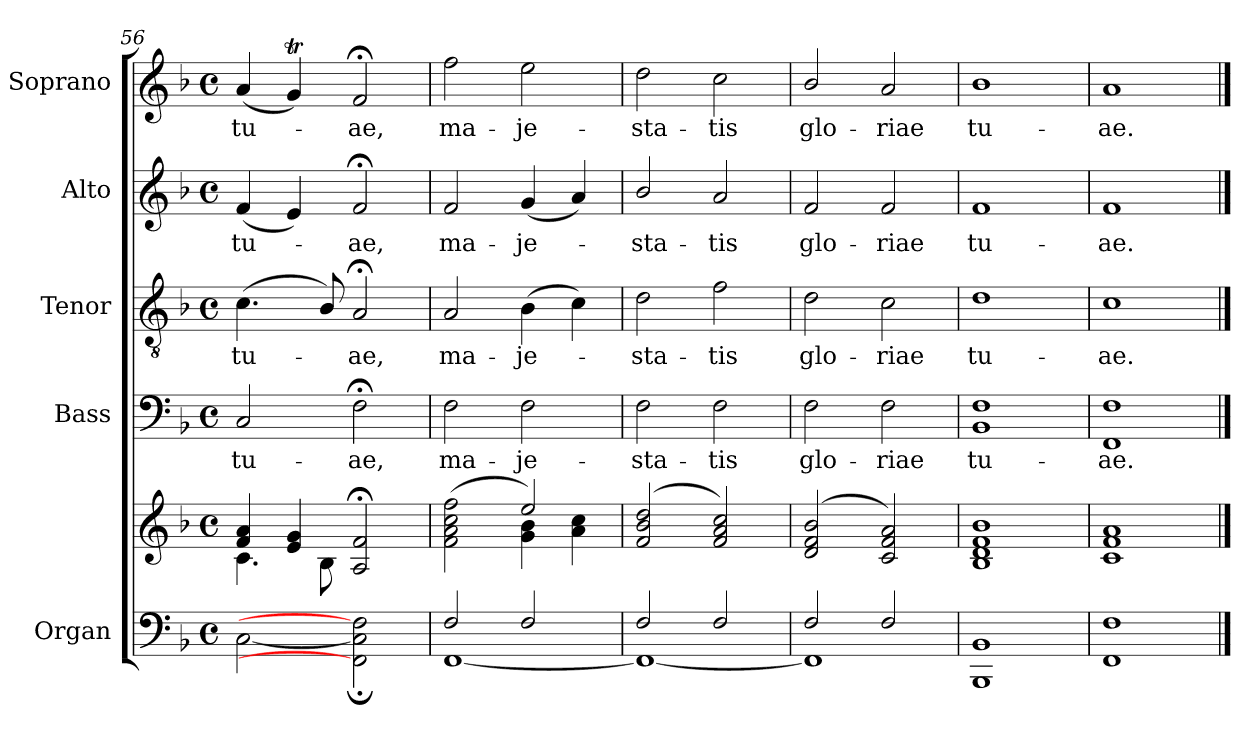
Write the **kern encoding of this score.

**kern	**kern	**kern	**text	**kern	**text	**kern	**text	**kern	**text
*part5	*part5	*part4	*part4	*part3	*part3	*part2	*part2	*part1	*part1
*staff6	*staff5	*staff4	*staff4	*staff3	*staff3	*staff2	*staff2	*staff1	*staff1
*I"Organ	*	*I"Bass	*	*I"Tenor	*	*I"Alto	*	*I"Soprano	*
*	*	*I'B	*	*I'T	*	*I'A	*	*I'S	*
*clefF4	*clefG2	*clefF4	*	*clefGv2	*	*clefG2	*	*clefG2	*
*k[b-]	*k[b-]	*k[b-]	*	*k[b-]	*	*k[b-]	*	*k[b-]	*
*F:	*F:	*F:	*	*F:	*	*F:	*	*F:	*
*M4/4	*M4/4	*M4/4	*	*M4/4	*	*M4/4	*	*M4/4	*
*met(c)	*met(c)	*met(c)	*	*met(c)	*	*met(c)	*	*met(c)	*
=56	=56	=56	=56	=56	=56	=56	=56	=56	=56
*^	*^	*	*	*	*	*	*	*	*
!	!	!	!	!	!LO:LY:b	!	!LO:LY:b	!	!LO:LY:b	!	!LO:LY:b
1ryy	[2C	4f 4a	4.c\	2C	tu-	(<4.c	tu-	(<4f	tu-	(<4a	tu-
.	.	4e 4g	.	.	.	.	.	4e)	.	4gT)	.
.	.	.	8B-\	.	.	8B-/)	.	.	.	.	.
!	!	!	!	!	!LO:LY:b	!	!LO:LY:b	!	!LO:LY:b	!	!LO:LY:b
.	2FF]; 2C]; 2F];	2A;< 2f;<	2ryy	2F;<	-ae,	2A;<	ae,	2f;<	ae,	2f;<	ae,
=57	=57	=57	=57	=57	=57	=57	=57	=57	=57	=57	=57
!	!	!	!	!	!LO:LY:b	!	!LO:LY:b	!	!LO:LY:b	!	!LO:LY:b
2F/	[1FF	(>2f 2a 2cc 2ff	2ryy	2F	ma-	2A	ma-	2f	ma-	2ff	ma-
!	!	!	!	!	!LO:LY:b	!	!LO:LY:b	!	!LO:LY:b	!	!LO:LY:b
2F/	.	2ee/)	4g\ 4b-\	2F	-je-	(>4B-	-je-	(<4g	-je-	2ee	-je-
.	.	.	4a\ 4cc\	.	.	4c)	.	4a)	.	.	.
=58	=58	=58	=58	=58	=58	=58	=58	=58	=58	=58	=58
!	!	!	!	!	!LO:LY:b	!	!LO:LY:b	!	!LO:LY:b	!	!LO:LY:b
2F/	1FF_	(<2f 2b- 2dd	1ryy	2F	-sta-	2d	sta-	2b-/	sta-	2dd	-sta-
!	!	!	!	!	!LO:LY:b	!	!LO:LY:b	!	!LO:LY:b	!	!LO:LY:b
2F/	.	2f 2a 2cc)	.	2F	-tis	2f	-tis	2a	-tis	2cc	-tis
=59	=59	=59	=59	=59	=59	=59	=59	=59	=59	=59	=59
!	!	!	!	!	!LO:LY:b	!	!LO:LY:b	!	!LO:LY:b	!	!LO:LY:b
2F/	1FF]	(<2d/ 2f/ 2b-/	1ryy	2F	glo-	2d	glo-	2f	glo-	2b-/	glo-
!	!	!	!	!	!LO:LY:b	!	!LO:LY:b	!	!LO:LY:b	!	!LO:LY:b
2F/	.	2c 2f 2a)	.	2F	-riae	2c	-riae	2f	-riae	2a	-riae
=60	=60	=60	=60	=60	=60	=60	=60	=60	=60	=60	=60
!	!	!	!	!	!LO:LY:b	!	!LO:LY:b	!	!LO:LY:b	!	!LO:LY:b
1ryy	1BBB- 1BB-	1B- 1d 1f 1b-	1ryy	1BB- 1F	tu-	1d	tu-	1f	tu-	1b-	tu-
=61	=61	=61	=61	=61	=61	=61	=61	=61	=61	=61	=61
!	!	!	!	!	!LO:LY:b	!	!LO:LY:b	!	!LO:LY:b	!	!LO:LY:b
1ryy	1FF 1F	1c 1f 1a	1ryy	1FF 1F	-ae.	1c	-ae.	1f	-ae.	1a	-ae.
*v	*v	*	*	*	*	*	*	*	*	*	*
*	*v	*v	*	*	*	*	*	*	*	*
==	==	==	==	==	==	==	==	==	==
*-	*-	*-	*-	*-	*-	*-	*-	*-	*-
